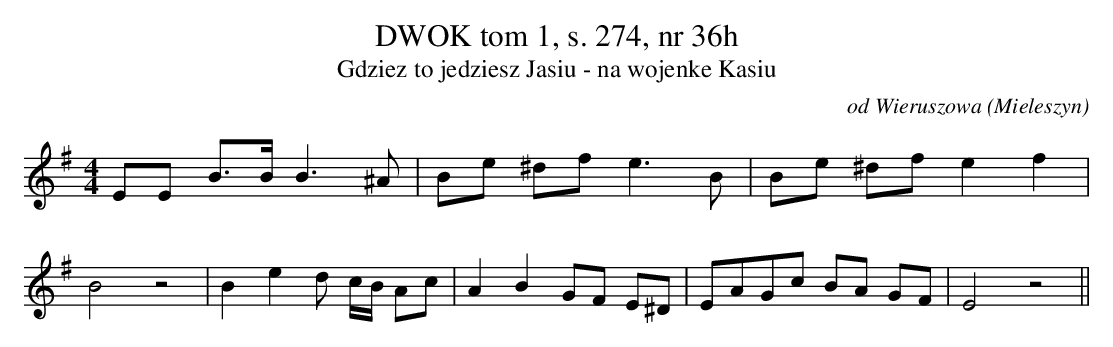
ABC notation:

X:1
T: DWOK tom 1, s. 274, nr 36h
T: Gdziez to jedziesz Jasiu - na wojenke Kasiu
O: od Wieruszowa (Mieleszyn)
M: 4/4
L: 1/16
K: G
E2E2 B3B B6^A2 | B2e2 ^d2f2e6B2 | B2e2 ^d2f2e4f4 |
B8z8 | B4e4d2 cB A2c2 | A4B4G2F2 E2^D2 | E2A2G2c2 B2A2 G2F2 | E8z8||
